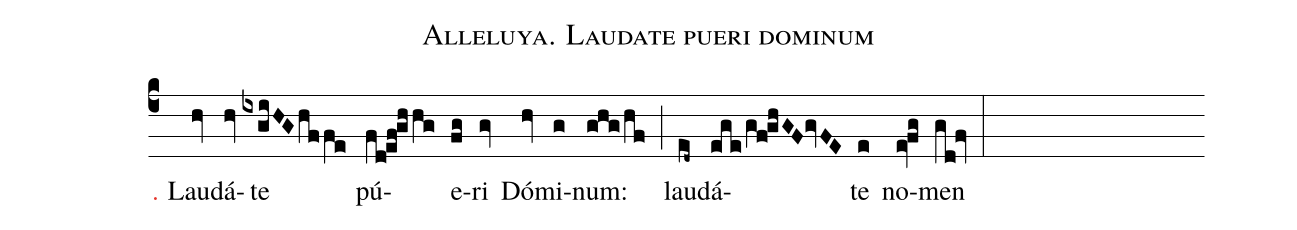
name: Alleluya. Laudate pueri dominum;
%%
(c4) <c>℣.</c> Lau(hv)dá(hv)te(ixgiHGhffe) pú(fd!ef!ghhg)e(fg)ri(gv) Dó(hv)mi(g)num:(ghg/hf) (;)
lau(ed~)dá(ege/gf!ghGF/0gvFE)te(e) no(ev!fg)men(gd!fv) (:)
